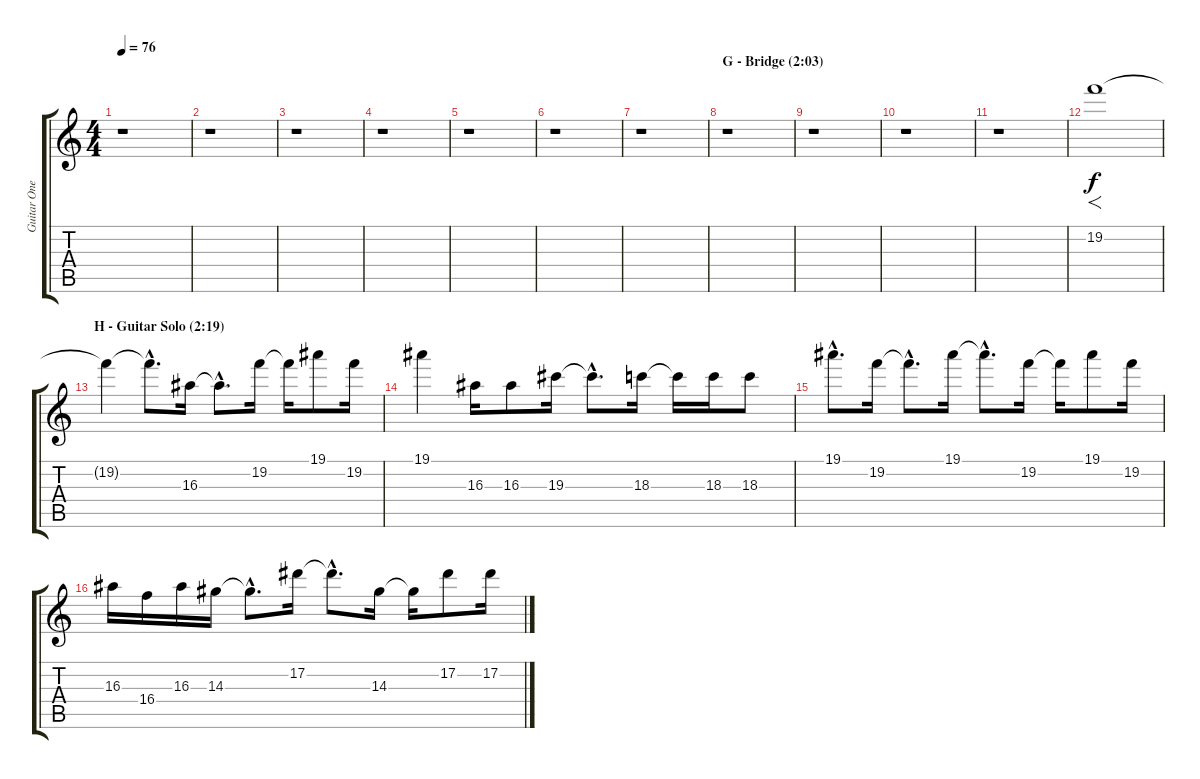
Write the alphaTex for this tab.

\track ("Guitar One" "Guitar One") {instrument distortionguitar}
\staff {score tabs}
\tuning (Eb4 Bb3 Gb3 Db3 Ab2 Eb2) {hide}
\ts (4 4)
\tempo 76
\clef g2
\ks c
r.1{dy f} |
r.1 |
r.1 |
r.1 |
r.1 |
r.1 |
r.1 |
\section ("" "G - Bridge (2:03)")
r.1 |
r.1 |
r.1 |
r.1 |
19.2.1{f} |
\section ("" "H - Guitar Solo (2:19)")
19.2{t}.4 19.2{hac t}.8{d} 16.3.16 16.3{hac t}.8{d} 19.2.16 19.2{t}.16 19.1.8 19.2.16 |
19.1.4 16.3.16 16.3.8 19.3.16 19.3{hac t}.8{d} 18.3.16 18.3{t}.16 18.3.16 18.3.8 |
19.1{hac}.8{d} 19.2.16 19.2{hac t}.8{d} 19.1.16 19.1{hac t}.8{d} 19.2.16 19.2{t}.16 19.1.8 19.2.16 |
16.3.16 16.4.16 16.3.16 14.3.16 14.3{hac t}.8{d} 17.2.16 17.2{hac t}.8{d} 14.3.16 14.3{t}.16 17.2.8 17.2.16
